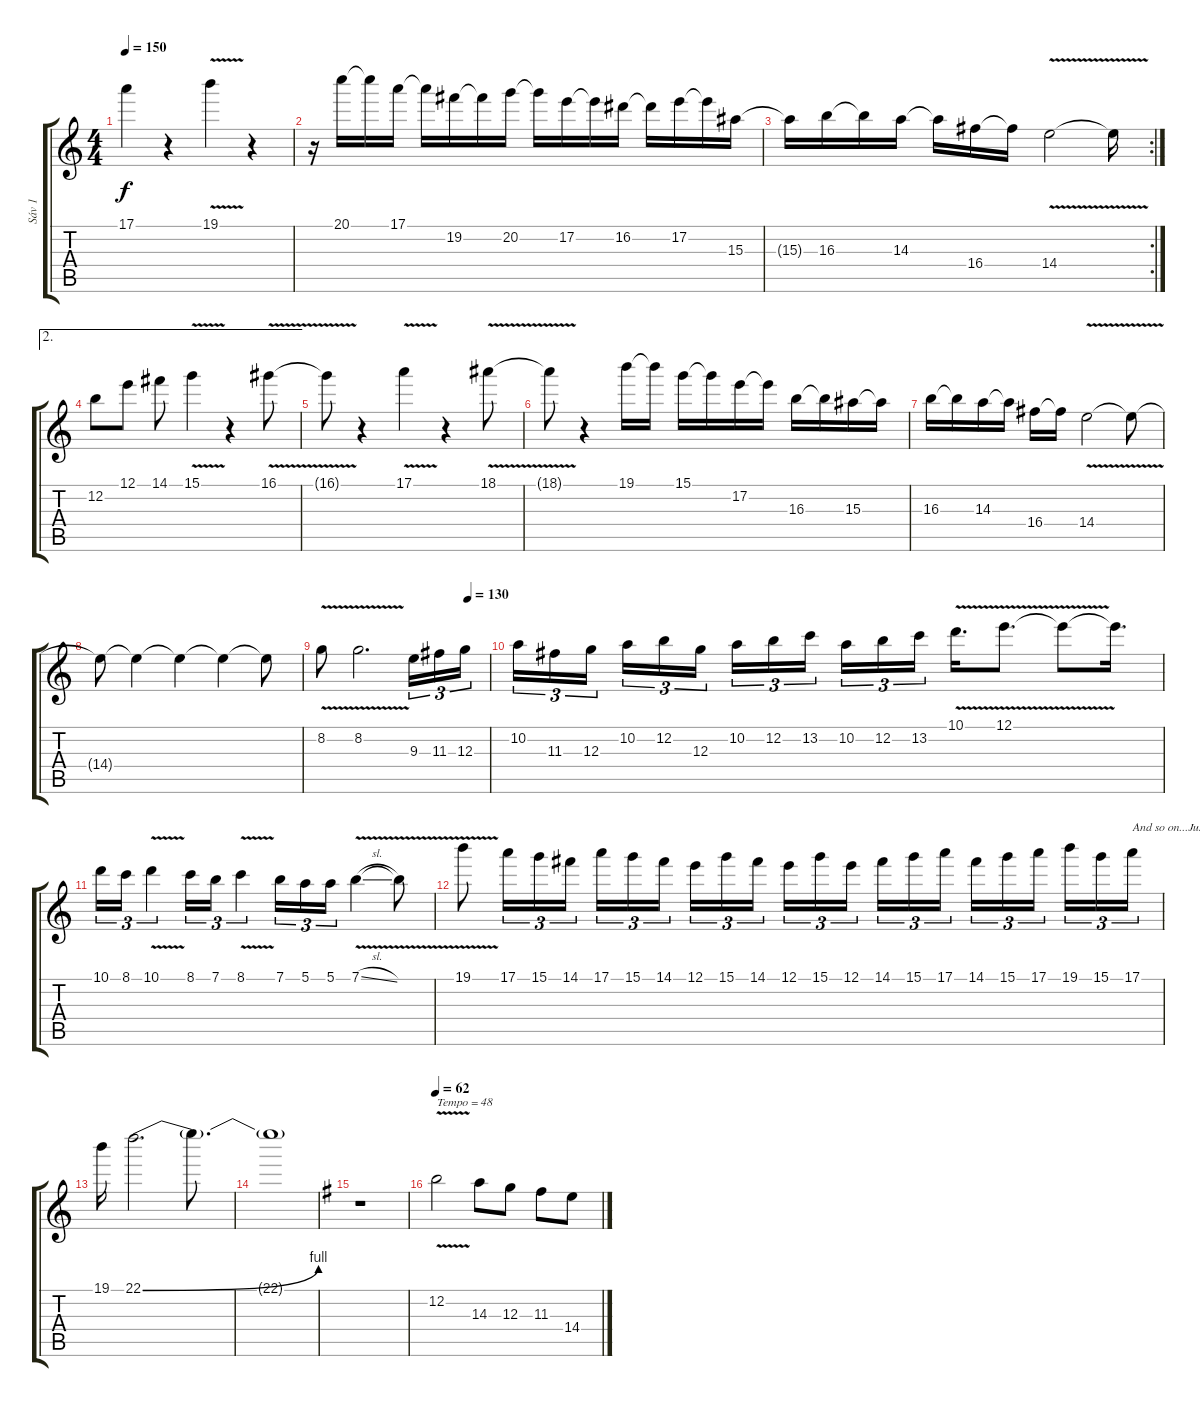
\track ("Sáv 1" "Sáv 1") {mute instrument overdrivenguitar}
\staff {score tabs}
\tuning (E4 B3 G3 D3 A2 E2) {hide}
\ts (4 4)
\tempo 150
\clef g2
\ks c
17.1{t}.4{dy f} r.4 19.1{v}.4 r.4 |
r.16 20.1.16 20.1{t}.16 17.1.16 17.1{t}.16 19.2.16 19.2{t}.16 20.2.16 20.2{t}.16 17.2.16 17.2{t}.16 16.2.16 16.2{t}.16 17.2.16 17.2{t}.16 15.3.16 |
\rc 2
15.3{t}.16 16.3.16 16.3{t}.16 14.3.16 14.3{t}.16 16.4.16 16.4{t}.16 14.4{v}.2 14.4{t}.16 |
\ae 2
12.2.8 12.1.8 14.1.8 15.1{v}.4 r.4 16.1{v}.8 |
16.1{t}.8 r.4 17.1{v}.4 r.4 18.1{v}.8 |
18.1{t}.8 r.4 19.1.16 19.1{t}.16 15.1.16 15.1{t}.16 17.2.16 17.2{t}.16 16.3.16 16.3{t}.16 15.3.16 15.3{t}.16 |
16.3.16 16.3{t}.16 14.3.16 14.3{t}.16 16.4.16 16.4{t}.16 14.4{v}.2 14.4{t}.8 |
14.4{t}.8 14.4{t}.4 14.4{t}.4 14.4{t}.4 14.4{t}.8 |
\tempo (130 0.875)
8.2{v}.8 8.2{v}.2{d} 9.3.16{tu (3 2)} 11.3.16{tu (3 2)} 12.3.16{tu (3 2)} |
10.2.16{tu (3 2)} 11.3.16{tu (3 2)} 12.3.16{tu (3 2) beam splitsecondary} 10.2.16{tu (3 2)} 12.2.16{tu (3 2)} 12.3.16{tu (3 2)} 10.2.16{tu (3 2)} 12.2.16{tu (3 2)} 13.2.16{tu (3 2) beam splitsecondary} 10.2.16{tu (3 2)} 12.2.16{tu (3 2)} 13.2.16{tu (3 2)} 10.1{v}.16{d} 12.1{v}.8{d} 12.1{t}.8 12.1{t}.16{d} |
10.1.16{tu (3 2)} 8.1.16{tu (3 2)} 10.1{v}.4{tu (3 2)} 8.1.16{tu (3 2)} 7.1.16{tu (3 2)} 8.1{v}.4{tu (3 2)} 7.1.16{tu (3 2)} 5.1.16{tu (3 2)} 5.1.16{tu (3 2)} 7.1{v sl}.4 7.1{t}.8 |
19.1{v}.8 17.1.16{tu (3 2)} 15.1.16{tu (3 2)} 14.1.16{tu (3 2)} 17.1.16{tu (3 2)} 15.1.16{tu (3 2)} 14.1.16{tu (3 2) beam splitsecondary} 12.1.16{tu (3 2)} 15.1.16{tu (3 2)} 14.1.16{tu (3 2)} 12.1.16{tu (3 2)} 15.1.16{tu (3 2)} 12.1.16{tu (3 2) beam splitsecondary} 14.1.16{tu (3 2)} 15.1.16{tu (3 2)} 17.1.16{tu (3 2)} 14.1.16{tu (3 2)} 15.1.16{tu (3 2)} 17.1.16{tu (3 2) beam splitsecondary} 19.1.16{tu (3 2)} 15.1.16{tu (3 2)} 17.1.16{tu (3 2) txt "And so on...Just improvise some crap lol"} |
19.1.16 22.1{be (bend 0 0 60 4)}.2{d} 22.1{t}.8{d} |
22.1{t}.1 |
\ks g
r.1 |
\tempo 62
12.2{v}.2{txt "Tempo = 48"} 14.3.8 12.3.8 11.3.8 14.4.8
